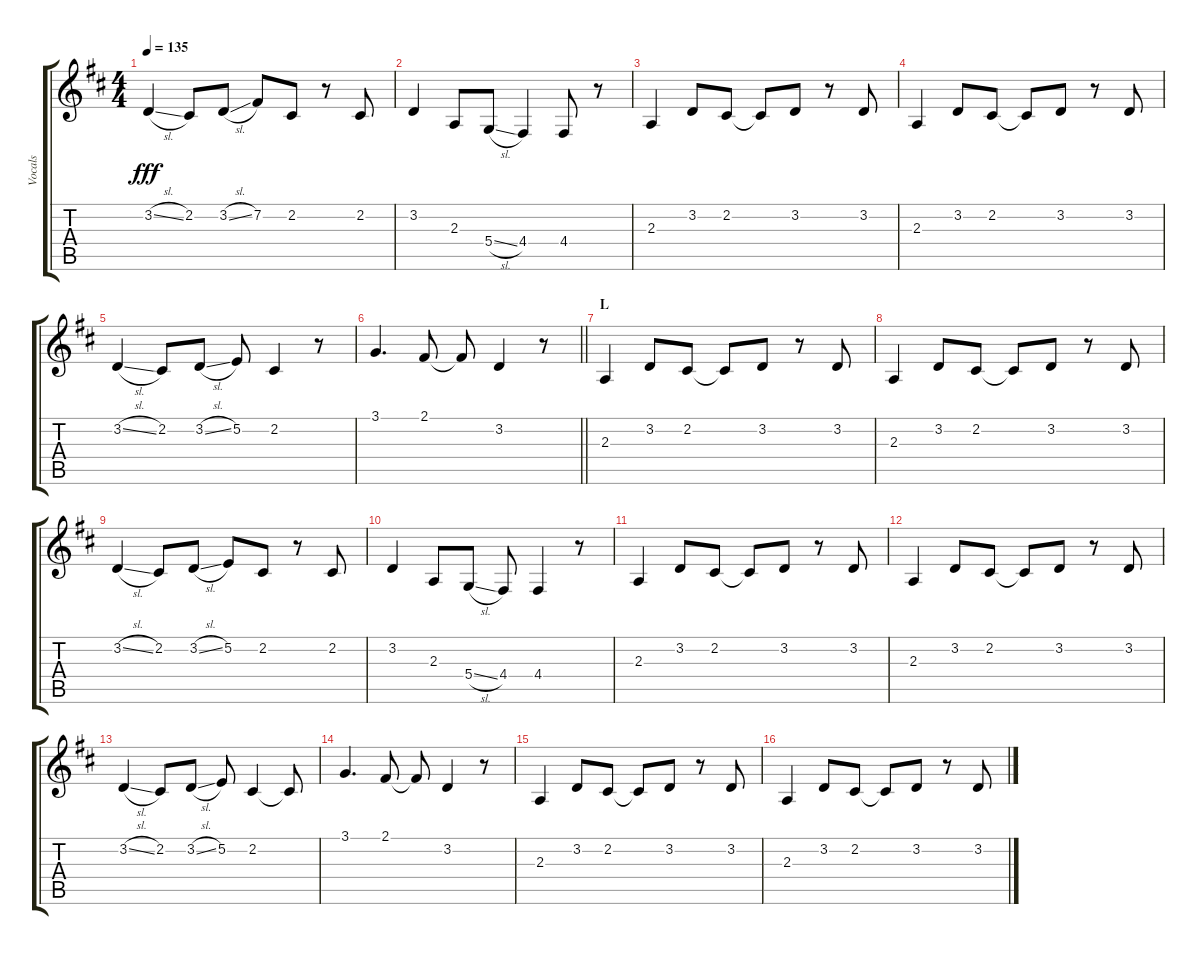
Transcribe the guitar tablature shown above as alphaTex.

\track ("Vocals" "Vocals") {instrument voiceoohs}
\staff {score tabs}
\tuning (E4 B3 G3 D3 A2 E2) {hide}
\ts (4 4)
\tempo 135
\clef g2
\ks d
3.2{sl}.4{dy fff} 2.2.8 3.2{sl}.8 7.2.8 2.2.8 r.8 2.2.8 |
3.2.4 2.3.8 5.4{sl}.8 4.4.4 4.4.8 r.8 |
2.3.4 3.2.8 2.2.8 2.2{t}.8 3.2.8 r.8 3.2.8 |
2.3.4 3.2.8 2.2.8 2.2{t}.8 3.2.8 r.8 3.2.8 |
3.2{sl}.4 2.2.8 3.2{sl}.8 5.2.8 2.2.4 r.8 |
\barLineRight lightlight
3.1.4{d} 2.1.8 2.1{t}.8 3.2.4 r.8 |
\section ("" "L")
2.3.4 3.2.8 2.2.8 2.2{t}.8 3.2.8 r.8 3.2.8 |
2.3.4 3.2.8 2.2.8 2.2{t}.8 3.2.8 r.8 3.2.8 |
3.2{sl}.4 2.2.8 3.2{sl}.8 5.2.8 2.2.8 r.8 2.2.8 |
3.2.4 2.3.8 5.4{sl}.8 4.4.8 4.4.4 r.8 |
2.3.4 3.2.8 2.2.8 2.2{t}.8 3.2.8 r.8 3.2.8 |
2.3.4 3.2.8 2.2.8 2.2{t}.8 3.2.8 r.8 3.2.8 |
3.2{sl}.4 2.2.8 3.2{sl}.8 5.2.8 2.2.4 2.2{t}.8 |
3.1.4{d} 2.1.8 2.1{t}.8 3.2.4 r.8 |
2.3.4 3.2.8 2.2.8 2.2{t}.8 3.2.8 r.8 3.2.8 |
2.3.4 3.2.8 2.2.8 2.2{t}.8 3.2.8 r.8 3.2.8
